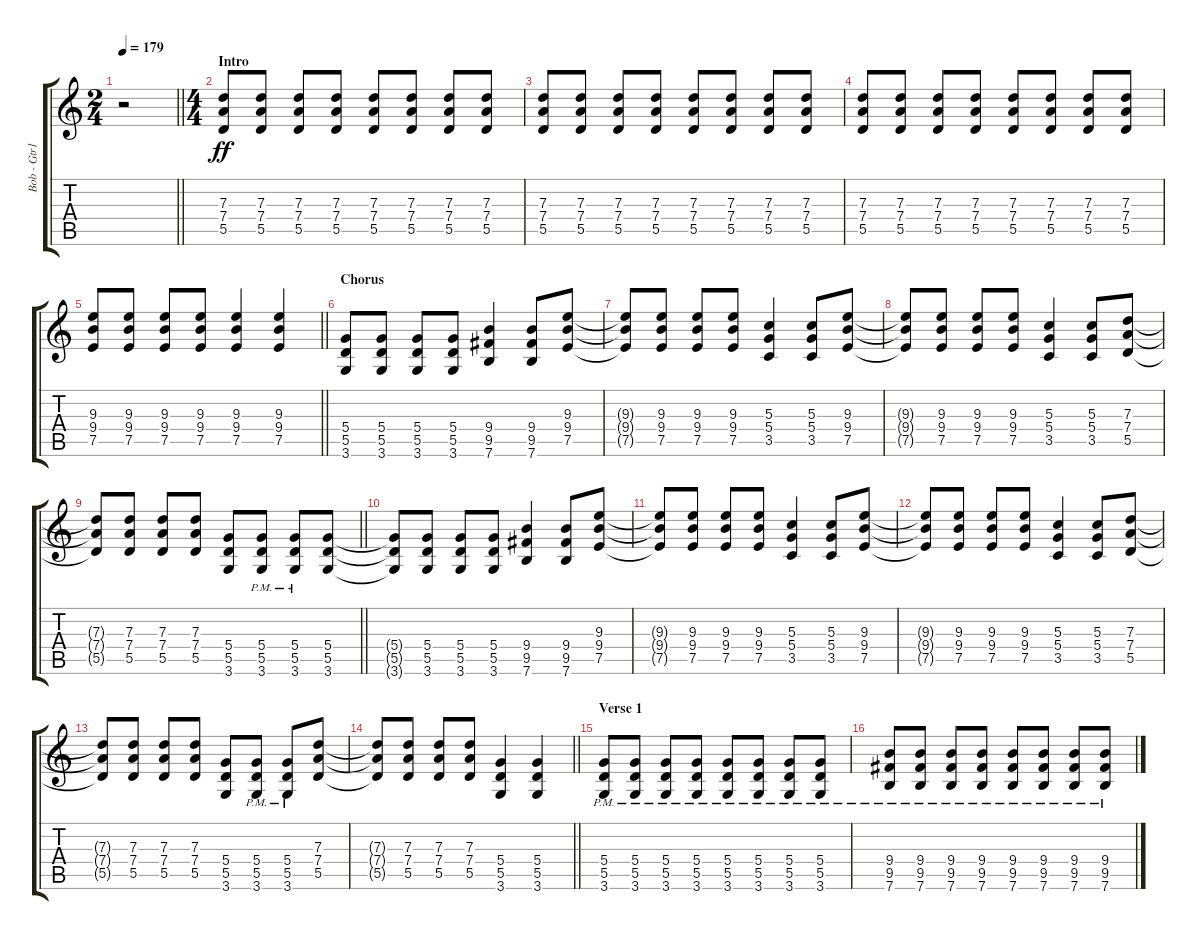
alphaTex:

\track ("Bob - Gtr1" "Bob - Gtr1") {instrument overdrivenguitar}
\staff {score tabs}
\tuning (E4 B3 G3 D3 A2 E2) {hide}
\ts (2 4)
\tempo 179
\clef g2
\barLineRight lightlight
\ks c
r.2{dy ff instrument overdrivenguitar} |
\ts (4 4)
\section ("" "Intro")
(7.3 7.4 5.5).8 (7.3 7.4 5.5).8 (7.3 7.4 5.5).8 (7.3 7.4 5.5).8 (7.3 7.4 5.5).8 (7.3 7.4 5.5).8 (7.3 7.4 5.5).8 (7.3 7.4 5.5).8 |
(7.3 7.4 5.5).8 (7.3 7.4 5.5).8 (7.3 7.4 5.5).8 (7.3 7.4 5.5).8 (7.3 7.4 5.5).8 (7.3 7.4 5.5).8 (7.3 7.4 5.5).8 (7.3 7.4 5.5).8 |
(7.3 7.4 5.5).8 (7.3 7.4 5.5).8 (7.3 7.4 5.5).8 (7.3 7.4 5.5).8 (7.3 7.4 5.5).8 (7.3 7.4 5.5).8 (7.3 7.4 5.5).8 (7.3 7.4 5.5).8 |
\barLineRight lightlight
(9.3 9.4 7.5).8 (9.3 9.4 7.5).8 (9.3 9.4 7.5).8 (9.3 9.4 7.5).8 (9.3 9.4 7.5).4 (9.3 9.4 7.5).4 |
\section ("" "Chorus")
(5.4 5.5 3.6).8 (5.4 5.5 3.6).8 (5.4 5.5 3.6).8 (5.4 5.5 3.6).8 (9.4 9.5 7.6).4 (9.4 9.5 7.6).8 (9.3 9.4 7.5).8 |
(9.3{t} 9.4{t} 7.5{t}).8 (9.3 9.4 7.5).8 (9.3 9.4 7.5).8 (9.3 9.4 7.5).8 (5.3 5.4 3.5).4 (5.3 5.4 3.5).8 (9.3 9.4 7.5).8 |
(9.3{t} 9.4{t} 7.5{t}).8 (9.3 9.4 7.5).8 (9.3 9.4 7.5).8 (9.3 9.4 7.5).8 (5.3 5.4 3.5).4 (5.3 5.4 3.5).8 (7.3 7.4 5.5).8 |
\barLineRight lightlight
(7.3{t} 7.4{t} 5.5{t}).8 (7.3 7.4 5.5).8 (7.3 7.4 5.5).8 (7.3 7.4 5.5).8 (5.4 5.5 3.6).8 (5.4{pm} 5.5{pm} 3.6{pm}).8 (5.4{pm} 5.5{pm} 3.6{pm}).8 (5.4 5.5 3.6).8 |
(5.4{t} 5.5{t} 3.6{t}).8 (5.4 5.5 3.6).8 (5.4 5.5 3.6).8 (5.4 5.5 3.6).8 (9.4 9.5 7.6).4 (9.4 9.5 7.6).8 (9.3 9.4 7.5).8 |
(9.3{t} 9.4{t} 7.5{t}).8 (9.3 9.4 7.5).8 (9.3 9.4 7.5).8 (9.3 9.4 7.5).8 (5.3 5.4 3.5).4 (5.3 5.4 3.5).8 (9.3 9.4 7.5).8 |
(9.3{t} 9.4{t} 7.5{t}).8 (9.3 9.4 7.5).8 (9.3 9.4 7.5).8 (9.3 9.4 7.5).8 (5.3 5.4 3.5).4 (5.3 5.4 3.5).8 (7.3 7.4 5.5).8 |
(7.3{t} 7.4{t} 5.5{t}).8 (7.3 7.4 5.5).8 (7.3 7.4 5.5).8 (7.3 7.4 5.5).8 (5.4 5.5 3.6).8 (5.4{pm} 5.5{pm} 3.6{pm}).8 (5.4{pm} 5.5{pm} 3.6{pm}).8 (7.3 7.4 5.5).8 |
\barLineRight lightlight
(7.3{t} 7.4{t} 5.5{t}).8 (7.3 7.4 5.5).8 (7.3 7.4 5.5).8 (7.3 7.4 5.5).8 (5.4 5.5 3.6).4 (5.4 5.5 3.6).4 |
\section ("" "Verse 1")
(5.4{pm} 5.5{pm} 3.6{pm}).8 (5.4{pm} 5.5{pm} 3.6{pm}).8 (5.4{pm} 5.5{pm} 3.6{pm}).8 (5.4{pm} 5.5{pm} 3.6{pm}).8 (5.4{pm} 5.5{pm} 3.6{pm}).8 (5.4{pm} 5.5{pm} 3.6{pm}).8 (5.4{pm} 5.5{pm} 3.6{pm}).8 (5.4{pm} 5.5{pm} 3.6{pm}).8 |
(9.4{pm} 9.5{pm} 7.6{pm}).8 (9.4{pm} 9.5{pm} 7.6{pm}).8 (9.4{pm} 9.5{pm} 7.6{pm}).8 (9.4{pm} 9.5{pm} 7.6{pm}).8 (9.4{pm} 9.5{pm} 7.6{pm}).8 (9.4{pm} 9.5{pm} 7.6{pm}).8 (9.4{pm} 9.5{pm} 7.6{pm}).8 (9.4{pm} 9.5{pm} 7.6{pm}).8
